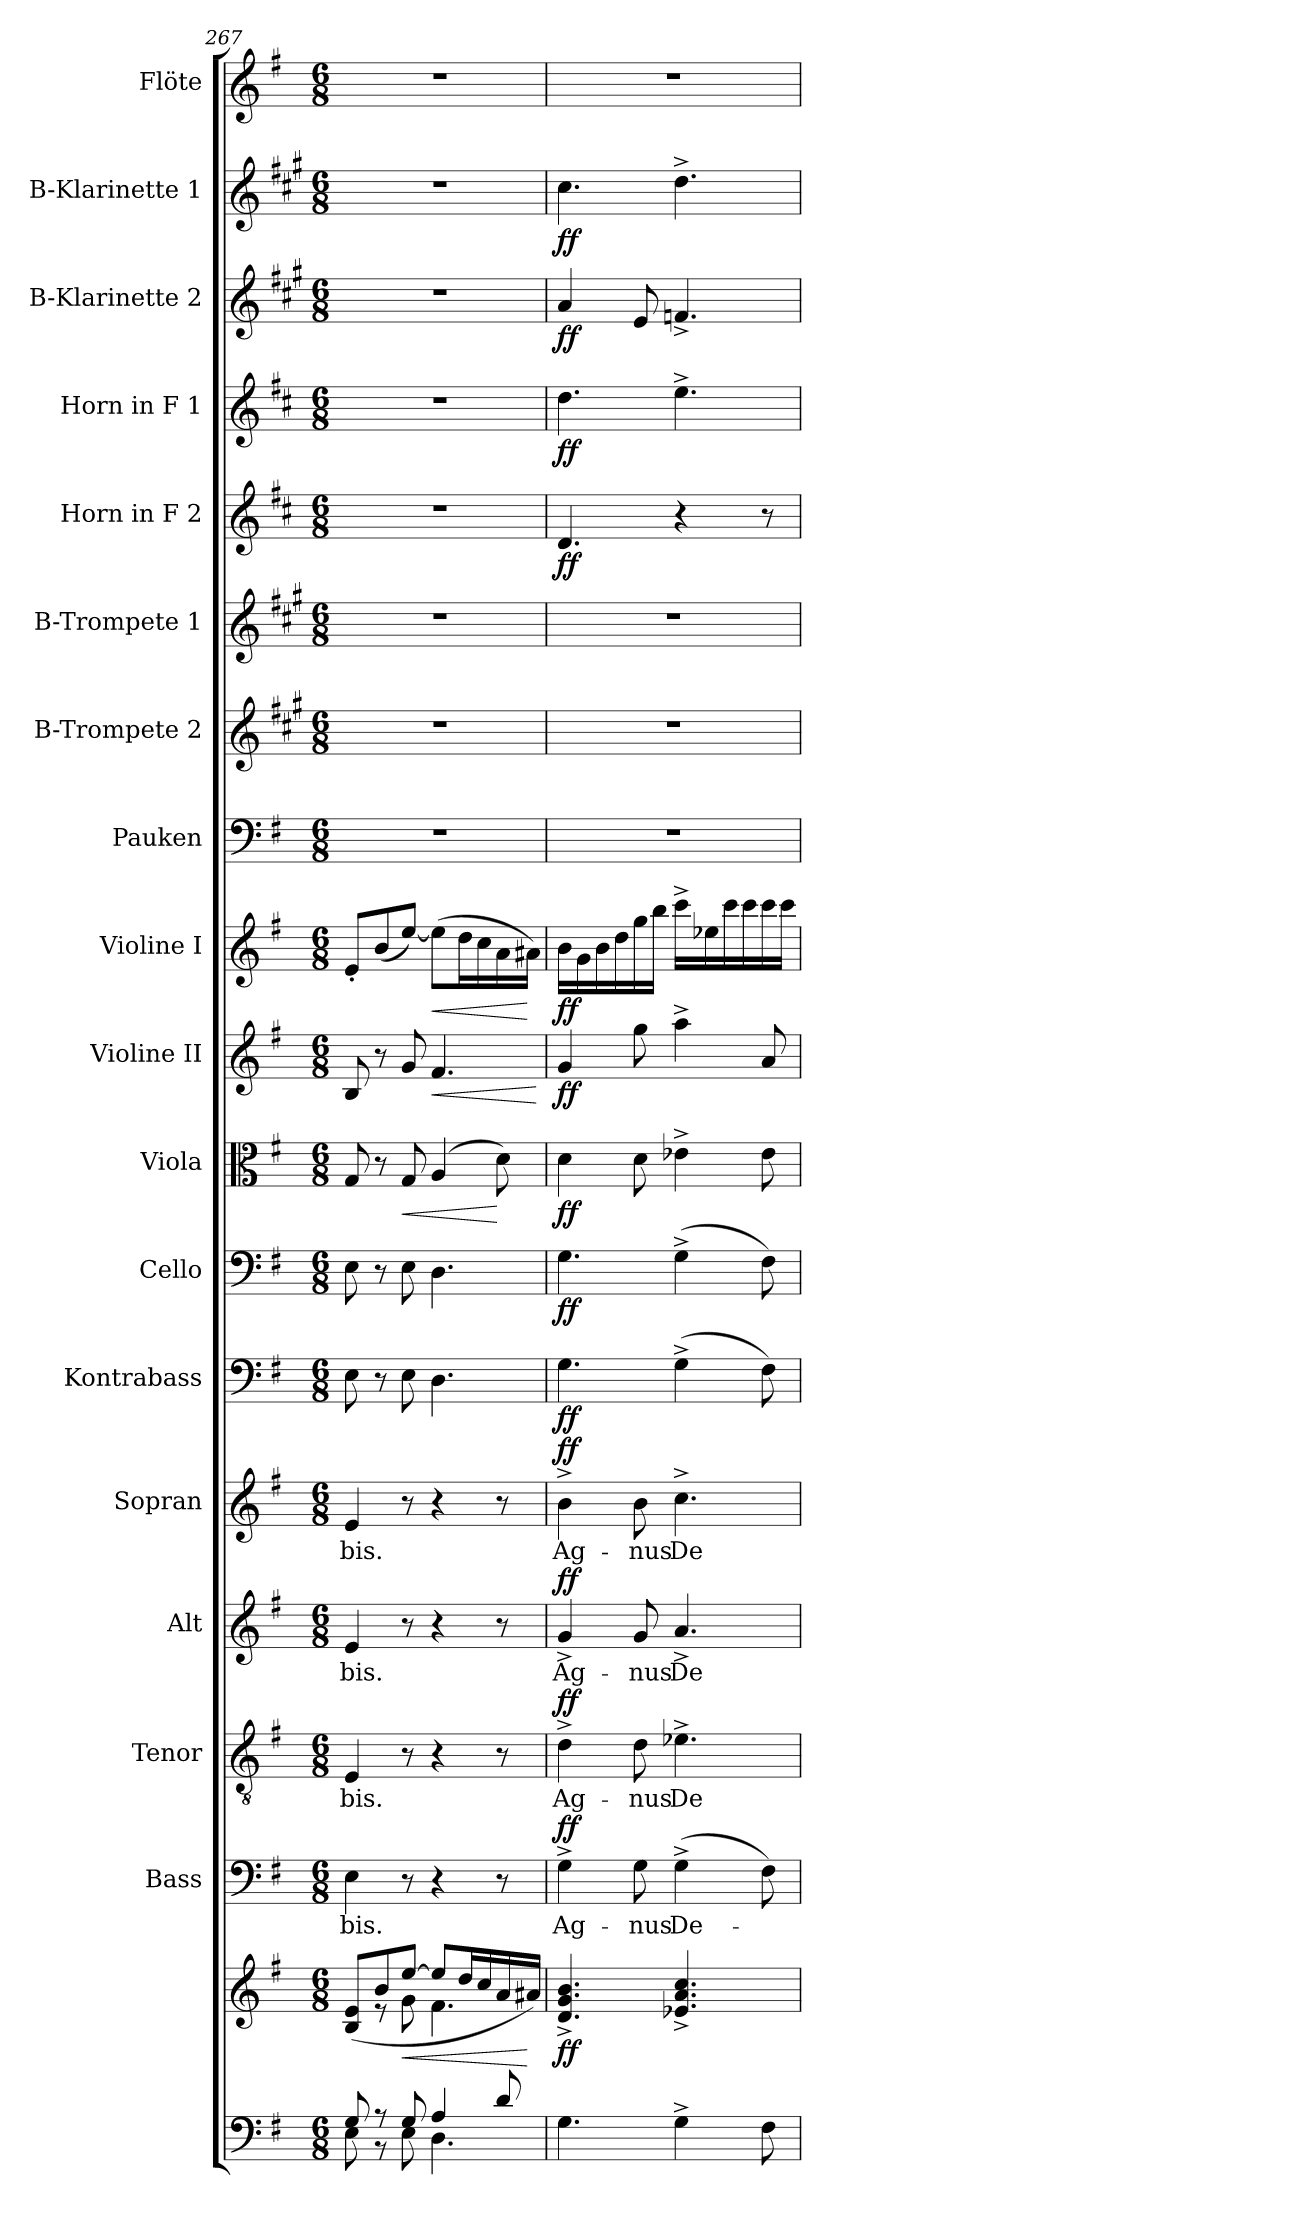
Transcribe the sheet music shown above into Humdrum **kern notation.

**kern	**kern	**dynam	**kern	**text	**dynam	**kern	**text	**dynam	**kern	**text	**dynam	**kern	**text	**dynam	**kern	**dynam	**kern	**dynam	**kern	**dynam	**kern	**dynam	**kern	**dynam	**kern	**kern	**kern	**kern	**dynam	**kern	**dynam	**kern	**dynam	**kern	**dynam	**kern
*part18	*part18	*part18	*part17	*part17	*part17	*part16	*part16	*part16	*part15	*part15	*part15	*part14	*part14	*part14	*part13	*part13	*part12	*part12	*part11	*part11	*part10	*part10	*part9	*part9	*part8	*part7	*part6	*part5	*part5	*part4	*part4	*part3	*part3	*part2	*part2	*part1
*staff19	*staff18	*staff18/19	*staff17	*staff17	*staff17	*staff16	*staff16	*staff16	*staff15	*staff15	*staff15	*staff14	*staff14	*staff14	*staff13	*staff13	*staff12	*staff12	*staff11	*staff11	*staff10	*staff10	*staff9	*staff9	*staff8	*staff7	*staff6	*staff5	*staff5	*staff4	*staff4	*staff3	*staff3	*staff2	*staff2	*staff1
*	*	*	*I"Bass	*	*	*I"Tenor	*	*	*I"Alt	*	*	*I"Sopran	*	*	*I"Kontrabass	*	*I"Cello	*	*I"Viola	*	*I"Violine II	*	*I"Violine I	*	*I"Pauken	*I"B-Trompete 2	*I"B-Trompete 1	*I"Horn in F 2	*	*I"Horn in F 1	*	*I"B-Klarinette 2	*	*I"B-Klarinette 1	*	*I"Flöte
*	*	*	*I'B.	*	*	*I'T.	*	*	*I'A.	*	*	*I'S.	*	*	*I'Kb.	*	*	*	*I'Vla.	*	*I'Vl. II	*	*I'Vl. I	*	*I'Pk.	*I'Trp. 2	*I'Trp. 1	*	*	*	*	*I'Kl. 2	*	*I'Kl. 1	*	*I'Fl.
!!LO:PB:g=z
*clefF4	*clefG2	*	*clefF4	*	*	*clefGv2	*	*	*clefG2	*	*	*clefG2	*	*	*clefF4	*	*clefF4	*	*clefC3	*	*clefG2	*	*clefG2	*	*clefF4	*clefG2	*clefG2	*clefG2	*	*clefG2	*	*clefG2	*	*clefG2	*	*clefG2
*	*	*	*	*	*	*	*	*	*	*	*	*	*	*	*ITrd7c12	*	*	*	*	*	*	*	*	*	*	*ITrd1c2	*ITrd1c2	*ITrd4c7	*	*ITrd4c7	*	*ITrd1c2	*	*ITrd1c2	*	*
*k[f#]	*k[f#]	*	*k[f#]	*	*	*k[f#]	*	*	*k[f#]	*	*	*k[f#]	*	*	*k[f#]	*	*k[f#]	*	*k[f#]	*	*k[f#]	*	*k[f#]	*	*k[f#]	*k[f#]	*k[f#]	*k[f#]	*	*k[f#]	*	*k[f#]	*	*k[f#]	*	*k[f#]
*G:	*G:	*	*G:	*	*	*G:	*	*	*G:	*	*	*G:	*	*	*G:	*	*G:	*	*G:	*	*G:	*	*G:	*	*G:	*G:	*G:	*G:	*	*G:	*	*G:	*	*G:	*	*G:
*M6/8	*M6/8	*	*M6/8	*	*	*M6/8	*	*	*M6/8	*	*	*M6/8	*	*	*M6/8	*	*M6/8	*	*M6/8	*	*M6/8	*	*M6/8	*	*M6/8	*M6/8	*M6/8	*M6/8	*	*M6/8	*	*M6/8	*	*M6/8	*	*M6/8
=267	=267	=267	=267	=267	=267	=267	=267	=267	=267	=267	=267	=267	=267	=267	=267	=267	=267	=267	=267	=267	=267	=267	=267	=267	=267	=267	=267	=267	=267	=267	=267	=267	=267	=267	=267	=267
*^	*^	*	*	*	*	*	*	*	*	*	*	*	*	*	*	*	*	*	*	*	*	*	*	*	*	*	*	*	*	*	*	*	*	*	*	*
!	!	!	!	!	!	!LO:LY:b	!	!	!LO:LY:b	!	!	!LO:LY:b	!	!	!LO:LY:b	!	!	!	!	!	!	!	!	!	!	!	!	!	!	!	!	!	!	!	!	!	!	!
8G/	8E\	(>8B/ 8e/L	8ryy	.	4E\	-bis.	.	4E/	-bis.	.	4e/	-bis.	.	4e/	-bis.	.	8EE\	.	8E\	.	8G/	.	8B/	.	8e'</L	.	2.r	2.r	2.r	2.r	.	2.r	.	2.r	.	2.r	.	2.r
8r	8r	8b/	8re	.	.	.	.	.	.	.	.	.	.	.	.	.	8r	.	8r	.	8r	.	8r	.	(<8b/	.	.	.	.	.	.	.	.	.	.	.	.	.
!	!	!	!	!LO:HP:b	!	!	!	!	!	!	!	!	!	!	!	!	!	!	!	!	!	!LO:HP:b	!	!	!	!	!	!	!	!	!	!	!	!	!	!	!	!
8G/	8E\	[>8ee/J	8g\	<	8r	.	.	8r	.	.	8r	.	.	8r	.	.	8EE\	.	8E\	.	8G/	<	8g/	.	[8ee/J)	.	.	.	.	.	.	.	.	.	.	.	.	.
!	!	!	!	!	!	!	!	!	!	!	!	!	!	!	!	!	!	!	!	!	!	!	!	!LO:HP:b	!	!LO:HP:b	!	!	!	!	!	!	!	!	!	!	!	!
4A/	4.D\	8ee/L]	4.f#\	.	4r	.	.	4r	.	.	4r	.	.	4r	.	.	4.DD\	.	4.D\	.	(4A/	.	4.f#/	<	(>8ee\L]	<	.	.	.	.	.	.	.	.	.	.	.	.
.	.	16dd/L	.	.	.	.	.	.	.	.	.	.	.	.	.	.	.	.	.	.	.	.	.	.	16dd\L	.	.	.	.	.	.	.	.	.	.	.	.	.
.	.	16cc/	.	.	.	.	.	.	.	.	.	.	.	.	.	.	.	.	.	.	.	.	.	.	16cc\	.	.	.	.	.	.	.	.	.	.	.	.	.
8d/	.	16a/	.	.	8r	.	.	8r	.	.	8r	.	.	8r	.	.	.	.	.	.	8d\)	[	.	.	16a\	.	.	.	.	.	.	.	.	.	.	.	.	.
.	.	16a#X/JJ)	.	[	.	.	.	.	.	.	.	.	.	.	.	.	.	.	.	.	.	.	.	.	16a#X\JJ)	[	.	.	.	.	.	.	.	.	.	.	.	.
*v	*v	*	*	*	*	*	*	*	*	*	*	*	*	*	*	*	*	*	*	*	*	*	*	*	*	*	*	*	*	*	*	*	*	*	*	*	*	*
*	*v	*v	*	*	*	*	*	*	*	*	*	*	*	*	*	*	*	*	*	*	*	*	*	*	*	*	*	*	*	*	*	*	*	*	*	*	*
.	.	.	.	.	.	.	.	.	.	.	.	.	.	.	.	.	.	.	.	.	.	[	.	.	.	.	.	.	.	.	.	.	.	.	.	.
=268	=268	=268	=268	=268	=268	=268	=268	=268	=268	=268	=268	=268	=268	=268	=268	=268	=268	=268	=268	=268	=268	=268	=268	=268	=268	=268	=268	=268	=268	=268	=268	=268	=268	=268	=268	=268
!	!	!LO:DY:b	!	!LO:LY:b	!LO:DY:a	!	!LO:LY:b	!LO:DY:a	!	!LO:LY:b	!LO:DY:a	!	!LO:LY:b	!LO:DY:a	!	!LO:DY:b	!	!LO:DY:b	!	!LO:DY:b	!	!LO:DY:b	!	!LO:DY:b	!	!	!	!	!LO:DY:b	!	!LO:DY:b	!	!LO:DY:b	!	!LO:DY:b	!
4.G\	4.d/^< 4.g/^< 4.b/^<	ff	4G^>\	Ag-	ff	4d^>\	Ag-	ff	4g^>/	Ag-	ff	4b^>\	Ag-	ff	4.GG\	ff	4.G\	ff	4d\	ff	4g/	ff	16b\LL	ff	2.r	2.r	2.r	4.G/	ff	4.g\	ff	4g/	ff	4.b\	ff	2.r
.	.	.	.	.	.	.	.	.	.	.	.	.	.	.	.	.	.	.	.	.	.	.	16g\	.	.	.	.	.	.	.	.	.	.	.	.	.
.	.	.	.	.	.	.	.	.	.	.	.	.	.	.	.	.	.	.	.	.	.	.	16b\	.	.	.	.	.	.	.	.	.	.	.	.	.
.	.	.	.	.	.	.	.	.	.	.	.	.	.	.	.	.	.	.	.	.	.	.	16dd\	.	.	.	.	.	.	.	.	.	.	.	.	.
!	!	!	!	!LO:LY:b	!	!	!LO:LY:b	!	!	!LO:LY:b	!	!	!LO:LY:b	!	!	!	!	!	!	!	!	!	!	!	!	!	!	!	!	!	!	!	!	!	!	!
.	.	.	8G\	-nus	.	8d\	-nus	.	8g/	-nus	.	8b\	-nus	.	.	.	.	.	8d\	.	8gg\	.	16gg\	.	.	.	.	.	.	.	.	8d/	.	.	.	.
.	.	.	.	.	.	.	.	.	.	.	.	.	.	.	.	.	.	.	.	.	.	.	16bb\JJ	.	.	.	.	.	.	.	.	.	.	.	.	.
!	!	!	!	!LO:LY:b	!	!	!LO:LY:b	!	!	!LO:LY:b	!	!	!LO:LY:b	!	!	!	!	!	!	!	!	!	!	!	!	!	!	!	!	!	!	!	!	!	!	!
4G^>\	4.e-X/^< 4.a/^< 4.cc/^<	.	(>4G^>\	De-	.	4.e-X^>\	De-	.	4.a^>/	De-	.	4.cc^>\	De-	.	(>4GG^>\	.	(>4G^>\	.	4e-X^>\	.	4aa^>\	.	16ccc^>\LL	.	.	.	.	4r	.	4.a^>\	.	4.e-X^</	.	4.cc^>\	.	.
.	.	.	.	.	.	.	.	.	.	.	.	.	.	.	.	.	.	.	.	.	.	.	16ee-X\	.	.	.	.	.	.	.	.	.	.	.	.	.
.	.	.	.	.	.	.	.	.	.	.	.	.	.	.	.	.	.	.	.	.	.	.	16ccc\	.	.	.	.	.	.	.	.	.	.	.	.	.
.	.	.	.	.	.	.	.	.	.	.	.	.	.	.	.	.	.	.	.	.	.	.	16ccc\	.	.	.	.	.	.	.	.	.	.	.	.	.
8F#\	.	.	8F#\)	.	.	.	.	.	.	.	.	.	.	.	8FF#\)	.	8F#\)	.	8e-\	.	8a/	.	16ccc\	.	.	.	.	8r	.	.	.	.	.	.	.	.
.	.	.	.	.	.	.	.	.	.	.	.	.	.	.	.	.	.	.	.	.	.	.	16ccc\JJ	.	.	.	.	.	.	.	.	.	.	.	.	.
=	=	=	=	=	=	=	=	=	=	=	=	=	=	=	=	=	=	=	=	=	=	=	=	=	=	=	=	=	=	=	=	=	=	=	=	=
*-	*-	*-	*-	*-	*-	*-	*-	*-	*-	*-	*-	*-	*-	*-	*-	*-	*-	*-	*-	*-	*-	*-	*-	*-	*-	*-	*-	*-	*-	*-	*-	*-	*-	*-	*-	*-
